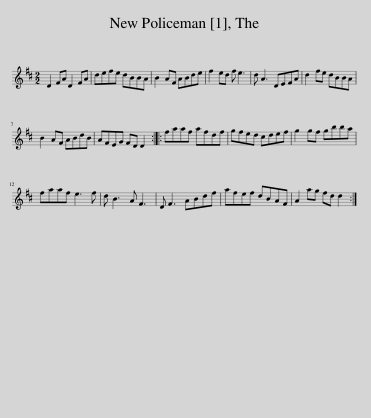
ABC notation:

X:1
L:1/8
M:2/2
I:linebreak $
K:D
V:1 treble
V:1
 D2 FA D2 FA | defe dBBA | B2 AF ABde | f2 ed f e3 | d A3 DEFA | %5
 d2 fe dBBA |$ B2 AF ABdB | AFEG FD D2 :: faaf afdf | gfed cdef | %10
 g2 gf gbba |$ faaf e3 f | d B3 A F3 | D F3 ABdf | afef dBAF | %15
 A2 ag fd d2 :| %16
